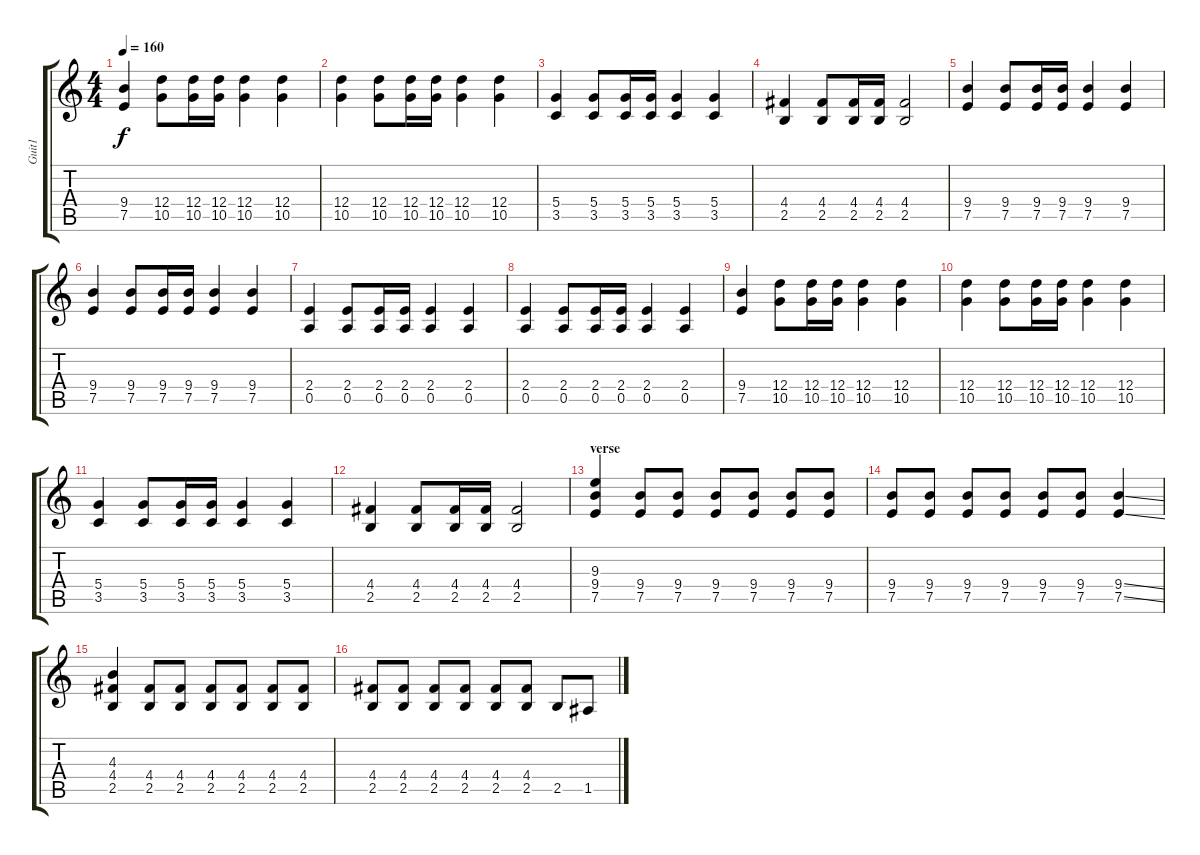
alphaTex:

\track ("Guit1" "Guit1") {instrument overdrivenguitar}
\staff {score tabs}
\tuning (E4 B3 G3 D3 A2 E2) {hide}
\ts (4 4)
\tempo 160
\clef g2
\ks c
(9.4 7.5).4{dy f} (12.4 10.5).8 (12.4 10.5).16 (12.4 10.5).16 (12.4 10.5).4 (12.4 10.5).4 |
(12.4 10.5).4 (12.4 10.5).8 (12.4 10.5).16 (12.4 10.5).16 (12.4 10.5).4 (12.4 10.5).4 |
(5.4 3.5).4 (5.4 3.5).8 (5.4 3.5).16 (5.4 3.5).16 (5.4 3.5).4 (5.4 3.5).4 |
(4.4 2.5).4 (4.4 2.5).8 (4.4 2.5).16 (4.4 2.5).16 (4.4 2.5).2 |
(9.4 7.5).4 (9.4 7.5).8 (9.4 7.5).16 (9.4 7.5).16 (9.4 7.5).4 (9.4 7.5).4 |
(9.4 7.5).4 (9.4 7.5).8 (9.4 7.5).16 (9.4 7.5).16 (9.4 7.5).4 (9.4 7.5).4 |
(2.4 0.5).4 (2.4 0.5).8 (2.4 0.5).16 (2.4 0.5).16 (2.4 0.5).4 (2.4 0.5).4 |
(2.4 0.5).4 (2.4 0.5).8 (2.4 0.5).16 (2.4 0.5).16 (2.4 0.5).4 (2.4 0.5).4 |
(9.4 7.5).4 (12.4 10.5).8 (12.4 10.5).16 (12.4 10.5).16 (12.4 10.5).4 (12.4 10.5).4 |
(12.4 10.5).4 (12.4 10.5).8 (12.4 10.5).16 (12.4 10.5).16 (12.4 10.5).4 (12.4 10.5).4 |
(5.4 3.5).4 (5.4 3.5).8 (5.4 3.5).16 (5.4 3.5).16 (5.4 3.5).4 (5.4 3.5).4 |
(4.4 2.5).4 (4.4 2.5).8 (4.4 2.5).16 (4.4 2.5).16 (4.4 2.5).2 |
\section ("" "verse")
(9.3 9.4 7.5).4 (9.4 7.5).8 (9.4 7.5).8 (9.4 7.5).8 (9.4 7.5).8 (9.4 7.5).8 (9.4 7.5).8 |
(9.4 7.5).8 (9.4 7.5).8 (9.4 7.5).8 (9.4 7.5).8 (9.4 7.5).8 (9.4 7.5).8 (9.4{ss} 7.5{ss}).4 |
(4.3 4.4 2.5).4 (4.4 2.5).8 (4.4 2.5).8 (4.4 2.5).8 (4.4 2.5).8 (4.4 2.5).8 (4.4 2.5).8 |
(4.4 2.5).8 (4.4 2.5).8 (4.4 2.5).8 (4.4 2.5).8 (4.4 2.5).8 (4.4 2.5).8 2.5.8 1.5.8
